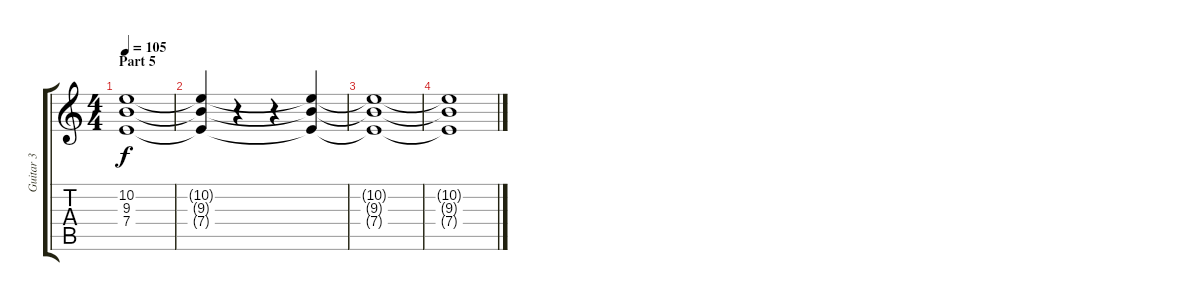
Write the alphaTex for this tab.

\track ("Guitar 3" "Guitar 3") {instrument overdrivenguitar}
\staff {score tabs}
\tuning (B3 Gb3 D3 A2 E2 B1) {hide}
\ts (4 4)
\section ("" "Part 5")
\tempo 105
\clef g2
\ks c
(10.2 9.3 7.4).1{dy f} |
(10.2{t} 9.3{t} 7.4{t}).4 r.4 r.4 (10.2{t} 9.3{t} 7.4{t}).4 |
(10.2{t} 9.3{t} 7.4{t}).1 |
(10.2{t} 9.3{t} 7.4{t}).1
